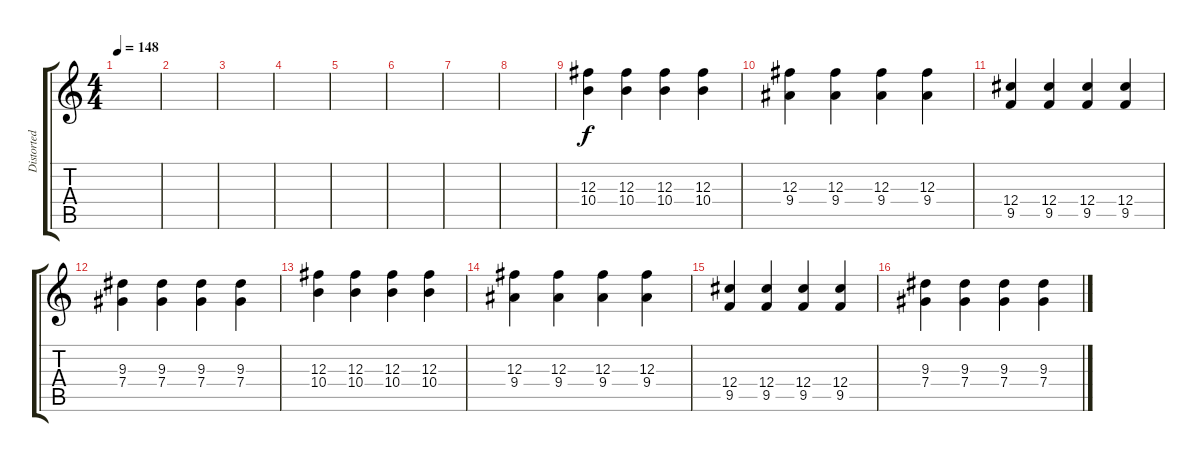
\track ("Distorted Guitar 2" "Distorted ") {instrument distortionguitar}
\staff {score tabs}
\tuning (Eb4 Bb3 Gb3 Db3 Ab2 Eb2) {hide}
\ts (4 4)
\tempo 148
\clef g2
\ks c
|
|
|
|
|
|
|
|
(12.3 10.4).4 (12.3 10.4).4 (12.3 10.4).4 (12.3 10.4).4 |
(12.3 9.4).4 (12.3 9.4).4 (12.3 9.4).4 (12.3 9.4).4 |
(12.4 9.5).4 (12.4 9.5).4 (12.4 9.5).4 (12.4 9.5).4 |
(9.3 7.4).4 (9.3 7.4).4 (9.3 7.4).4 (9.3 7.4).4 |
(12.3 10.4).4 (12.3 10.4).4 (12.3 10.4).4 (12.3 10.4).4 |
(12.3 9.4).4 (12.3 9.4).4 (12.3 9.4).4 (12.3 9.4).4 |
(12.4 9.5).4 (12.4 9.5).4 (12.4 9.5).4 (12.4 9.5).4 |
(9.3 7.4).4 (9.3 7.4).4 (9.3 7.4).4 (9.3 7.4).4
